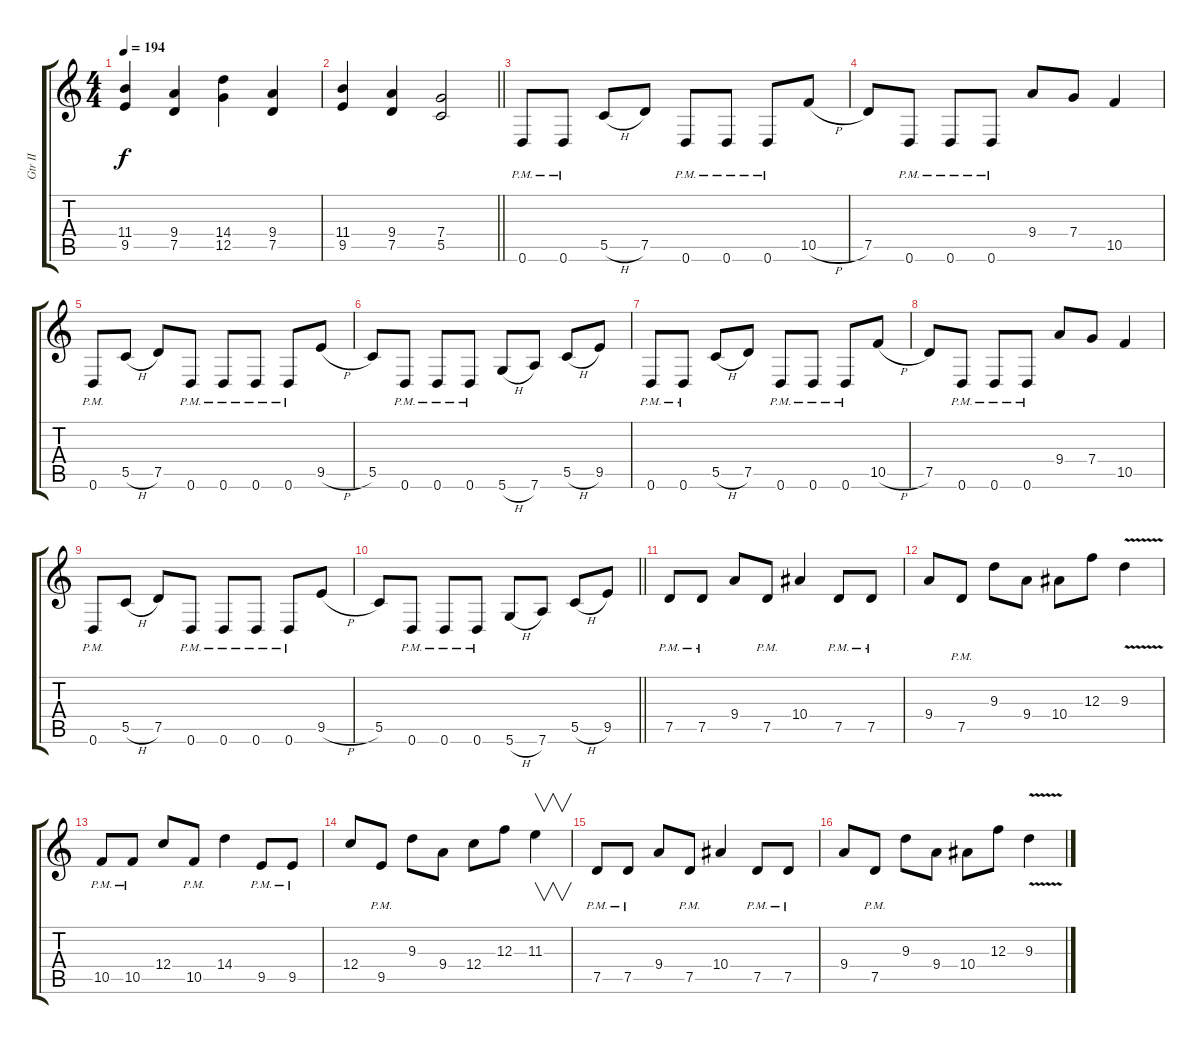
\track ("Gtr II" "Gtr II") {instrument overdrivenguitar}
\staff {score tabs}
\tuning (D4 A3 F3 C3 G2 D2) {hide}
\ts (4 4)
\tempo 194
\clef g2
\ks c
(11.4 9.5).4{dy f volume 14} (9.4 7.5).4 (14.4 12.5).4 (9.4 7.5).4 |
\barLineRight lightlight
(11.4 9.5).4 (9.4 7.5).4 (7.4 5.5).2 |
0.6{pm}.8 0.6{pm}.8 5.5{h}.8 7.5.8 0.6{pm}.8 0.6{pm}.8 0.6{pm}.8 10.5{h}.8 |
7.5.8 0.6{pm}.8 0.6{pm}.8 0.6{pm}.8 9.4.8 7.4.8 10.5.4 |
0.6{pm}.8 5.5{h}.8 7.5.8 0.6{pm}.8 0.6{pm}.8 0.6{pm}.8 0.6{pm}.8 9.5{h}.8 |
5.5.8 0.6{pm}.8 0.6{pm}.8 0.6{pm}.8 5.6{h}.8 7.6.8 5.5{h}.8 9.5.8 |
0.6{pm}.8 0.6{pm}.8 5.5{h}.8 7.5.8 0.6{pm}.8 0.6{pm}.8 0.6{pm}.8 10.5{h}.8 |
7.5.8 0.6{pm}.8 0.6{pm}.8 0.6{pm}.8 9.4.8 7.4.8 10.5.4 |
0.6{pm}.8 5.5{h}.8 7.5.8 0.6{pm}.8 0.6{pm}.8 0.6{pm}.8 0.6{pm}.8 9.5{h}.8 |
\barLineRight lightlight
5.5.8 0.6{pm}.8 0.6{pm}.8 0.6{pm}.8 5.6{h}.8 7.6.8 5.5{h}.8 9.5.8 |
7.5{pm}.8 7.5{pm}.8 9.4.8 7.5{pm}.8 10.4.4 7.5{pm}.8 7.5{pm}.8 |
9.4.8 7.5{pm}.8 9.3.8 9.4.8 10.4.8 12.3.8 9.3{v}.4 |
10.5{pm}.8 10.5{pm}.8 12.4.8 10.5{pm}.8 14.4.4 9.5{pm}.8 9.5{pm}.8 |
12.4.8 9.5{pm}.8 9.3.8 9.4.8 12.4.8 12.3.8 11.3.4{v} |
7.5{pm}.8 7.5{pm}.8 9.4.8 7.5{pm}.8 10.4.4 7.5{pm}.8 7.5{pm}.8 |
9.4.8 7.5{pm}.8 9.3.8 9.4.8 10.4.8 12.3.8 9.3{v}.4
